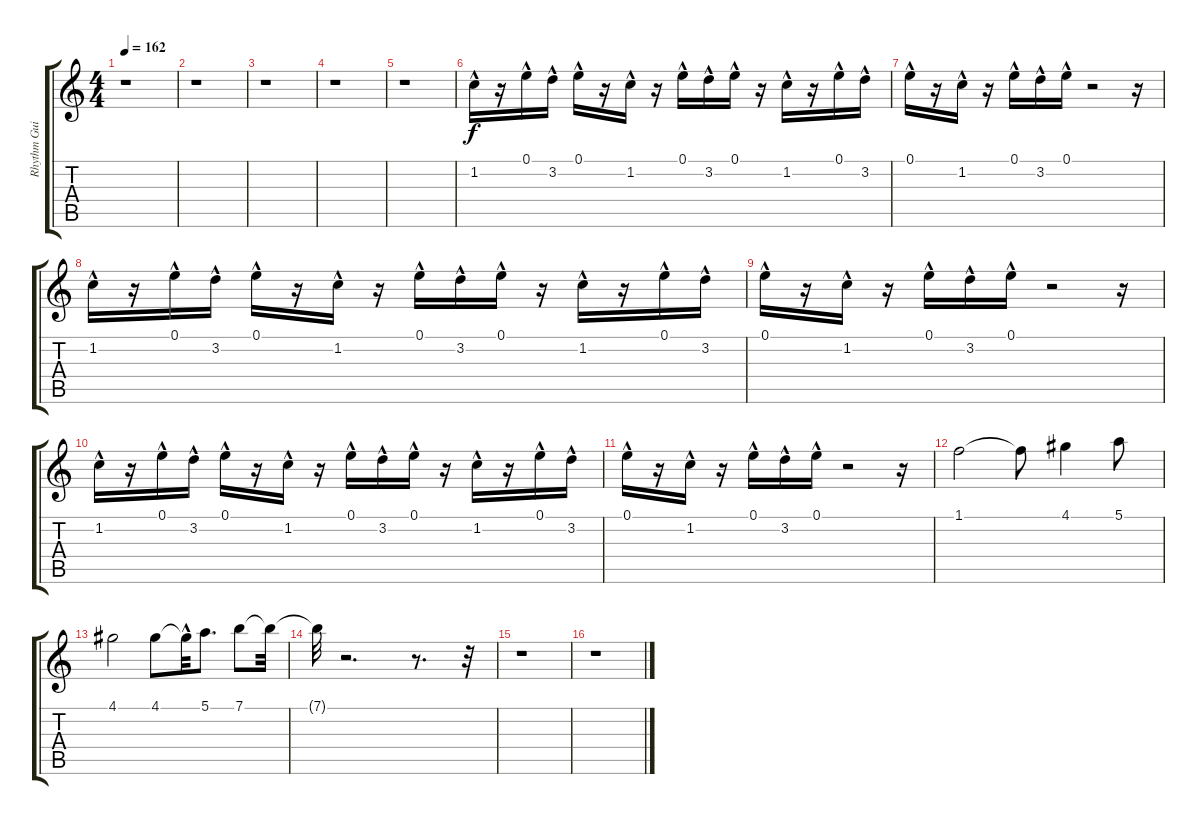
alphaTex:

\track ("Rhythm Guitar" "Rhythm Gui") {instrument distortionguitar}
\staff {score tabs}
\tuning (E4 B3 G3 D3 A2 E2) {hide}
\ts (4 4)
\tempo 162
\clef g2
\ks c
r.1{dy f} |
r.1 |
r.1 |
r.1 |
r.1 |
1.2{hac}.16 r.16 0.1{hac}.16 3.2{hac}.16 0.1{hac}.16 r.16 1.2{hac}.16 r.16 0.1{hac}.16 3.2{hac}.16 0.1{hac}.16 r.16 1.2{hac}.16 r.16 0.1{hac}.16 3.2{hac}.16 |
0.1{hac}.16 r.16 1.2{hac}.16 r.16 0.1{hac}.16 3.2{hac}.16 0.1{hac}.16 r.2 r.16 |
1.2{hac}.16 r.16 0.1{hac}.16 3.2{hac}.16 0.1{hac}.16 r.16 1.2{hac}.16 r.16 0.1{hac}.16 3.2{hac}.16 0.1{hac}.16 r.16 1.2{hac}.16 r.16 0.1{hac}.16 3.2{hac}.16 |
0.1{hac}.16 r.16 1.2{hac}.16 r.16 0.1{hac}.16 3.2{hac}.16 0.1{hac}.16 r.2 r.16 |
1.2{hac}.16 r.16 0.1{hac}.16 3.2{hac}.16 0.1{hac}.16 r.16 1.2{hac}.16 r.16 0.1{hac}.16 3.2{hac}.16 0.1{hac}.16 r.16 1.2{hac}.16 r.16 0.1{hac}.16 3.2{hac}.16 |
0.1{hac}.16 r.16 1.2{hac}.16 r.16 0.1{hac}.16 3.2{hac}.16 0.1{hac}.16 r.2 r.16 |
1.1.2 1.1{t}.8 4.1.4 5.1.8 |
4.1.2 4.1.8 4.1{hac t}.32 5.1.8{d} 7.1.8 7.1{t}.32 |
7.1{t}.32 r.2{d} r.8{d} r.32 |
r.1 |
r.1
